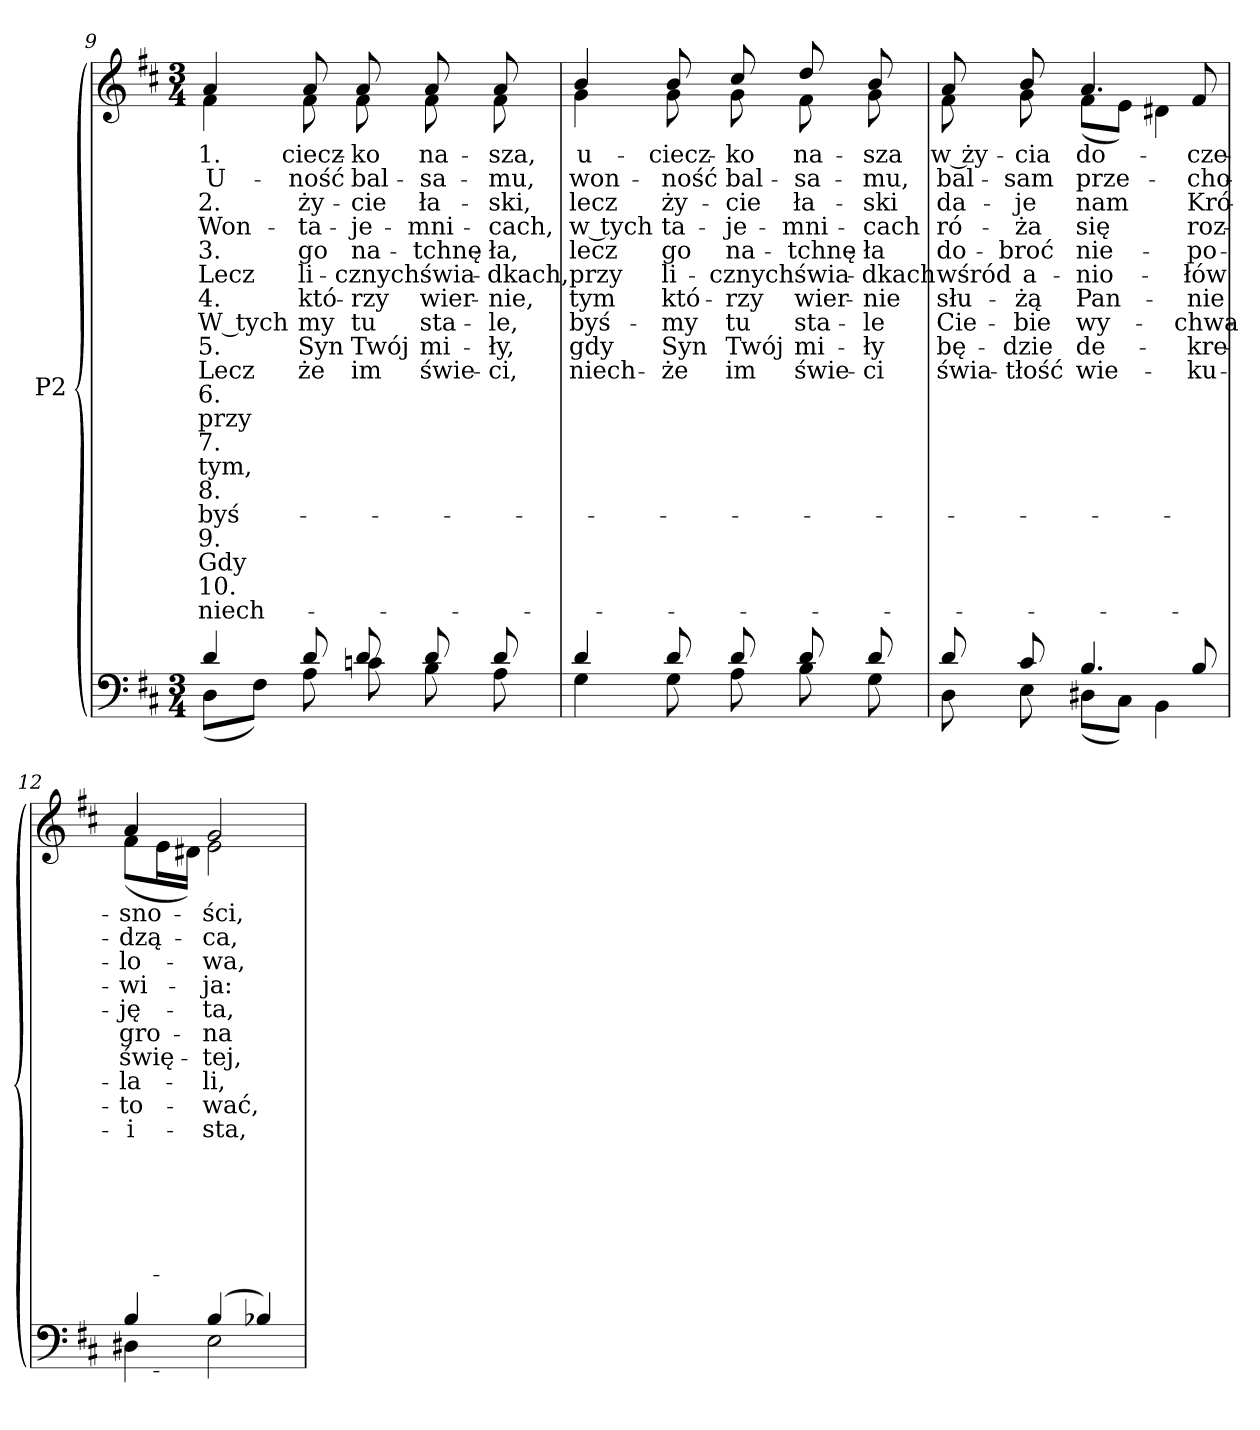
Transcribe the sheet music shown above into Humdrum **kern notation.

**kern	**kern	**text	**text	**text	**text	**text	**text	**text	**text	**text	**text	**text	**text	**text	**text	**text	**text	**text	**text	**text	**text
*part2	*part1	*part1	*part1	*part1	*part1	*part1	*part1	*part1	*part1	*part1	*part1	*part1	*part1	*part1	*part1	*part1	*part1	*part1	*part1	*part1	*part1
*staff2	*staff1	*staff1	*staff1	*staff1	*staff1	*staff1	*staff1	*staff1	*staff1	*staff1	*staff1	*staff1	*staff1	*staff1	*staff1	*staff1	*staff1	*staff1	*staff1	*staff1	*staff1
*I"P2	*	*	*	*	*	*	*	*	*	*	*	*	*	*	*	*	*	*	*	*	*
!!LO:LB:g=z
*clefF4	*clefG2	*	*	*	*	*	*	*	*	*	*	*	*	*	*	*	*	*	*	*	*
*k[f#c#]	*k[f#c#]	*	*	*	*	*	*	*	*	*	*	*	*	*	*	*	*	*	*	*	*
*D:	*D:	*	*	*	*	*	*	*	*	*	*	*	*	*	*	*	*	*	*	*	*
*M3/4	*M3/4	*	*	*	*	*	*	*	*	*	*	*	*	*	*	*	*	*	*	*	*
=9	=9	=9	=9	=9	=9	=9	=9	=9	=9	=9	=9	=9	=9	=9	=9	=9	=9	=9	=9	=9	=9
*^	*	*	*	*	*	*	*	*	*	*	*	*	*	*	*	*	*	*	*	*	*
!	!	!	!LO:LY:b:color=#000000	!LO:LY:b:color=#000000	!LO:LY:b:color=#000000	!LO:LY:b:color=#000000	!LO:LY:b:color=#000000	!LO:LY:b:color=#000000	!LO:LY:b:color=#000000	!LO:LY:b:color=#000000	!LO:LY:b:color=#000000	!LO:LY:b:color=#000000	!LO:LY:b:color=#000000	!LO:LY:b:color=#000000	!LO:LY:b:color=#000000	!LO:LY:b:color=#000000	!LO:LY:b:color=#000000	!LO:LY:b:color=#000000	!LO:LY:b:color=#000000	!LO:LY:b:color=#000000	!LO:LY:b:color=#000000	!LO:LY:b:color=#000000
*	*	*^	*	*	*	*	*	*	*	*	*	*	*	*	*	*	*	*	*	*	*	*
4di/	(8Di\L	4ai/	4f#i\	1.	U-	2.	Won-	3.	Lecz	4.	W tych	5.	Lecz	6.	przy	7.	tym,	8.	byś-	9.	-Gdy	10.	niech-
.	8F#i\J)	.	.	.	.	.	.	.	.	.	.	.	.	.	.	.	.	.	.	.	.	.	.
!	!	!	!	!LO:LY:b:color=#000000	!LO:LY:b:color=#000000	!LO:LY:b:color=#000000	!LO:LY:b:color=#000000	!LO:LY:b:color=#000000	!LO:LY:b:color=#000000	!LO:LY:b:color=#000000	!LO:LY:b:color=#000000	!LO:LY:b:color=#000000	!LO:LY:b:color=#000000	!	!	!	!	!	!	!	!	!	!
8di/	8Ai\	8ai/	8f#i\	-ciecz-	-ność	ży-	ta-	go	-li-	-któ-	-my	Syn	że	.	.	.	.	.	.	.	.	.	.
!	!	!	!	!LO:LY:b:color=#000000	!LO:LY:b:color=#000000	!LO:LY:b:color=#000000	!LO:LY:b:color=#000000	!LO:LY:b:color=#000000	!LO:LY:b:color=#000000	!LO:LY:b:color=#000000	!LO:LY:b:color=#000000	!LO:LY:b:color=#000000	!LO:LY:b:color=#000000	!	!	!	!	!	!	!	!	!	!
8di/	8cni\	8ai/	8f#i\	-ko	bal-	-cie	-je-	na-	cznych	rzy	tu	Twój	im	.	.	.	.	.	.	.	.	.	.
!	!	!	!	!LO:LY:b:color=#000000	!LO:LY:b:color=#000000	!LO:LY:b:color=#000000	!LO:LY:b:color=#000000	!LO:LY:b:color=#000000	!LO:LY:b:color=#000000	!LO:LY:b:color=#000000	!LO:LY:b:color=#000000	!LO:LY:b:color=#000000	!LO:LY:b:color=#000000	!	!	!	!	!	!	!	!	!	!
8di/	8Bi\	8ai/	8f#i\	na-	-sa-	ła-	-mni-	-tchnę-	-świa-	wier-	-sta-	-mi-	-świe-	.	.	.	.	.	.	.	.	.	.
!	!	!	!	!LO:LY:b:color=#000000	!LO:LY:b:color=#000000	!LO:LY:b:color=#000000	!LO:LY:b:color=#000000	!LO:LY:b:color=#000000	!LO:LY:b:color=#000000	!LO:LY:b:color=#000000	!LO:LY:b:color=#000000	!LO:LY:b:color=#000000	!LO:LY:b:color=#000000	!	!	!	!	!	!	!	!	!	!
8di/	8Ai\	8ai/	8f#i\	-sza,	-mu,	-ski,	-cach,	-ła,	dkach,	-nie,	le,	ły,	ci,	.	.	.	.	.	.	.	.	.	.
=10	=10	=10	=10	=10	=10	=10	=10	=10	=10	=10	=10	=10	=10	=10	=10	=10	=10	=10	=10	=10	=10	=10	=10
!	!	!	!	!LO:LY:b:color=#000000	!LO:LY:b:color=#000000	!LO:LY:b:color=#000000	!LO:LY:b:color=#000000	!LO:LY:b:color=#000000	!LO:LY:b:color=#000000	!LO:LY:b:color=#000000	!LO:LY:b:color=#000000	!LO:LY:b:color=#000000	!LO:LY:b:color=#000000	!	!	!	!	!	!	!	!	!	!
4di/	4Gi\	4bi/	4gi\	u-	won-	lecz	w tych	lecz	-przy	tym	byś-	-gdy	niech-	.	.	.	.	.	.	.	.	.	.
!	!	!	!	!LO:LY:b:color=#000000	!LO:LY:b:color=#000000	!LO:LY:b:color=#000000	!LO:LY:b:color=#000000	!LO:LY:b:color=#000000	!LO:LY:b:color=#000000	!LO:LY:b:color=#000000	!LO:LY:b:color=#000000	!LO:LY:b:color=#000000	!LO:LY:b:color=#000000	!	!	!	!	!	!	!	!	!	!
8di/	8Gi\	8bi/	8gi\	-ciecz-	-ność	ży-	ta-	go	li-	-któ-	-my	Syn	że	.	.	.	.	.	.	.	.	.	.
!	!	!	!	!LO:LY:b:color=#000000	!LO:LY:b:color=#000000	!LO:LY:b:color=#000000	!LO:LY:b:color=#000000	!LO:LY:b:color=#000000	!LO:LY:b:color=#000000	!LO:LY:b:color=#000000	!LO:LY:b:color=#000000	!LO:LY:b:color=#000000	!LO:LY:b:color=#000000	!	!	!	!	!	!	!	!	!	!
8di/	8Ai\	8cc#i/	8gi\	-ko	bal-	-cie	-je-	na-	cznych	rzy	tu	Twój	im	.	.	.	.	.	.	.	.	.	.
!	!	!	!	!LO:LY:b:color=#000000	!LO:LY:b:color=#000000	!LO:LY:b:color=#000000	!LO:LY:b:color=#000000	!LO:LY:b:color=#000000	!LO:LY:b:color=#000000	!LO:LY:b:color=#000000	!LO:LY:b:color=#000000	!LO:LY:b:color=#000000	!LO:LY:b:color=#000000	!	!	!	!	!	!	!	!	!	!
8di/	8Bi\	8ddi/	8f#i\	na-	-sa-	ła-	-mni-	-tchnę-	świa-	-wier-	-sta-	-mi-	-świe-	.	.	.	.	.	.	.	.	.	.
!	!	!	!	!LO:LY:b:color=#000000	!LO:LY:b:color=#000000	!LO:LY:b:color=#000000	!LO:LY:b:color=#000000	!LO:LY:b:color=#000000	!LO:LY:b:color=#000000	!LO:LY:b:color=#000000	!LO:LY:b:color=#000000	!LO:LY:b:color=#000000	!LO:LY:b:color=#000000	!	!	!	!	!	!	!	!	!	!
8di/	8Gi\	8bi/	8gi\	-sza	-mu,	-ski	-cach	-ła	-dkach	nie	le	ły	ci	.	.	.	.	.	.	.	.	.	.
=11	=11	=11	=11	=11	=11	=11	=11	=11	=11	=11	=11	=11	=11	=11	=11	=11	=11	=11	=11	=11	=11	=11	=11
!	!	!	!	!LO:LY:b:color=#000000	!LO:LY:b:color=#000000	!LO:LY:b:color=#000000	!LO:LY:b:color=#000000	!LO:LY:b:color=#000000	!LO:LY:b:color=#000000	!LO:LY:b:color=#000000	!LO:LY:b:color=#000000	!LO:LY:b:color=#000000	!LO:LY:b:color=#000000	!	!	!	!	!	!	!	!	!	!
8di/	8Di\	8ai/	8f#i\	w ży-	bal-	da-	ró-	do-	-wśród	słu-	Cie-	-bę-	-świa-	.	.	.	.	.	.	.	.	.	.
!	!	!	!	!LO:LY:b:color=#000000	!LO:LY:b:color=#000000	!LO:LY:b:color=#000000	!LO:LY:b:color=#000000	!LO:LY:b:color=#000000	!LO:LY:b:color=#000000	!LO:LY:b:color=#000000	!LO:LY:b:color=#000000	!LO:LY:b:color=#000000	!LO:LY:b:color=#000000	!	!	!	!	!	!	!	!	!	!
8c#i/	8Ei\	8bi/	8gi\	-cia	-sam	-je	-ża	-broć	-a-	-żą	bie	dzie	tłość	.	.	.	.	.	.	.	.	.	.
!	!	!	!	!LO:LY:b:color=#000000	!LO:LY:b:color=#000000	!LO:LY:b:color=#000000	!LO:LY:b:color=#000000	!LO:LY:b:color=#000000	!LO:LY:b:color=#000000	!LO:LY:b:color=#000000	!LO:LY:b:color=#000000	!LO:LY:b:color=#000000	!LO:LY:b:color=#000000	!	!	!	!	!	!	!	!	!	!
4.Bi/	(8D#Xi\L	4.ai/	(8f#i\L	do-	prze-	nam	się	nie-	nio-	-Pan-	-wy-	-de-	-wie-	.	.	.	.	.	.	.	.	.	.
.	8C#i\J)	.	8ei\J)	.	.	.	.	.	.	.	.	.	.	.	.	.	.	.	.	.	.	.	.
.	4BBi\	.	4d#Xi\	.	.	.	.	.	.	.	.	.	.	.	.	.	.	.	.	.	.	.	.
!	!	!	!	!LO:LY:b:color=#000000	!LO:LY:b:color=#000000	!LO:LY:b:color=#000000	!LO:LY:b:color=#000000	!LO:LY:b:color=#000000	!LO:LY:b:color=#000000	!LO:LY:b:color=#000000	!LO:LY:b:color=#000000	!LO:LY:b:color=#000000	!LO:LY:b:color=#000000	!	!	!	!	!	!	!	!	!	!
8Bi/	.	8f#i/	.	-cze-	-cho-	Kró-	roz-	-po-	-łów	nie	-chwa-	kre-	-ku-	.	.	.	.	.	.	.	.	.	.
=12	=12	=12	=12	=12	=12	=12	=12	=12	=12	=12	=12	=12	=12	=12	=12	=12	=12	=12	=12	=12	=12	=12	=12
!	!	!	!	!LO:LY:b:color=#000000	!LO:LY:b:color=#000000	!LO:LY:b:color=#000000	!LO:LY:b:color=#000000	!LO:LY:b:color=#000000	!LO:LY:b:color=#000000	!LO:LY:b:color=#000000	!LO:LY:b:color=#000000	!LO:LY:b:color=#000000	!LO:LY:b:color=#000000	!	!	!	!	!	!	!	!	!	!
4Bi/	4D#Xi\	4ai/	(8f#i\L	-sno-	-dzą-	-lo-	-wi-	-ję-	-gro-	-świę-	-la-	-to-	-i-	.	.	.	.	.	.	.	.	.	.
.	.	.	16ei\L	.	.	.	.	.	.	.	.	.	.	.	.	.	.	.	.	.	.	.	.
.	.	.	16d#Xi\JJ)	.	.	.	.	.	.	.	.	.	.	.	.	.	.	.	.	.	.	.	.
!	!	!	!	!LO:LY:b:color=#000000	!LO:LY:b:color=#000000	!LO:LY:b:color=#000000	!LO:LY:b:color=#000000	!LO:LY:b:color=#000000	!LO:LY:b:color=#000000	!LO:LY:b:color=#000000	!LO:LY:b:color=#000000	!LO:LY:b:color=#000000	!LO:LY:b:color=#000000	!	!	!	!	!	!	!	!	!	!
(4Bi/	2Ei\	2gi/	2ei\	-ści,	-ca,	-wa,	-ja:	-ta,	-na	tej,	li,	wać,	sta,	.	.	.	.	.	.	.	.	.	.
4B-Xi/)	.	.	.	.	.	.	.	.	.	.	.	.	.	.	.	.	.	.	.	.	.	.	.
*v	*v	*	*	*	*	*	*	*	*	*	*	*	*	*	*	*	*	*	*	*	*	*	*
*	*v	*v	*	*	*	*	*	*	*	*	*	*	*	*	*	*	*	*	*	*	*	*
=	=	=	=	=	=	=	=	=	=	=	=	=	=	=	=	=	=	=	=	=	=
*-	*-	*-	*-	*-	*-	*-	*-	*-	*-	*-	*-	*-	*-	*-	*-	*-	*-	*-	*-	*-	*-
